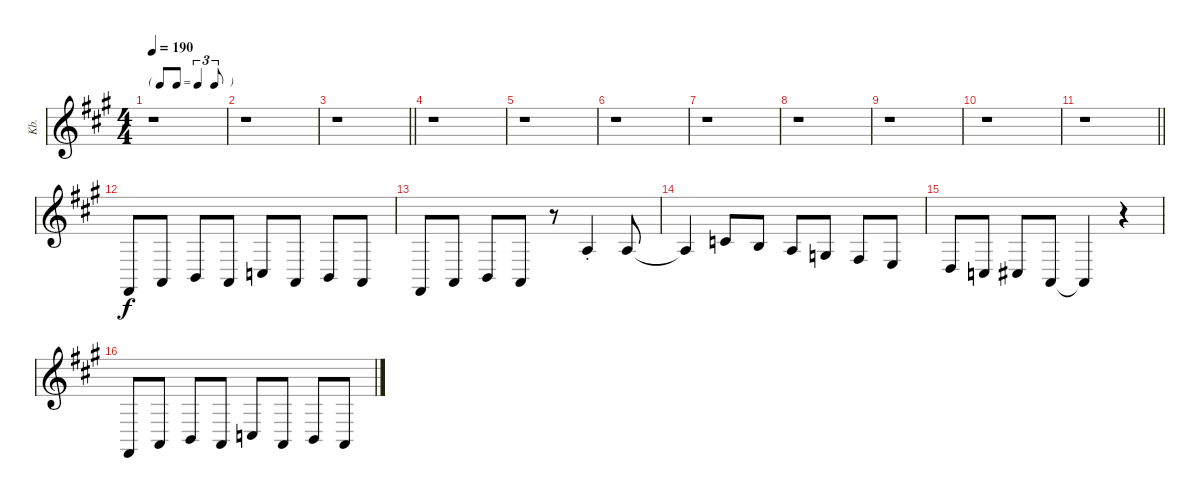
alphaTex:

\track ("Kb." "Kb.") {instrument brasssection}
\staff {score}
\tuning (E4 B3 G3 D3 A2 E2 B1) {hide}
\ts (4 4)
\tf triplet8th
\tempo 190
\clef g2
\ks a
r.1{dy f} |
r.1 |
\barLineRight lightlight
r.1 |
r.1 |
r.1 |
r.1 |
r.1 |
r.1 |
r.1 |
r.1 |
\barLineRight lightlight
r.1 |
2.6.8 0.5.8 2.5.8 0.5.8 8.6.8 0.5.8 2.5.8 0.5.8 |
2.6.8 0.5.8 2.5.8 0.5.8 r.8 2.3{st}.4 2.3.8 |
2.3{t}.4 1.2.8 0.2.8 2.3.8 0.3.8 4.4.8 2.4.8 |
0.4.8 3.5.8 4.5.8 0.5.8 0.5{t}.4 r.4 |
2.6.8 0.5.8 2.5.8 0.5.8 3.5.8 0.5.8 2.5.8 0.5.8
